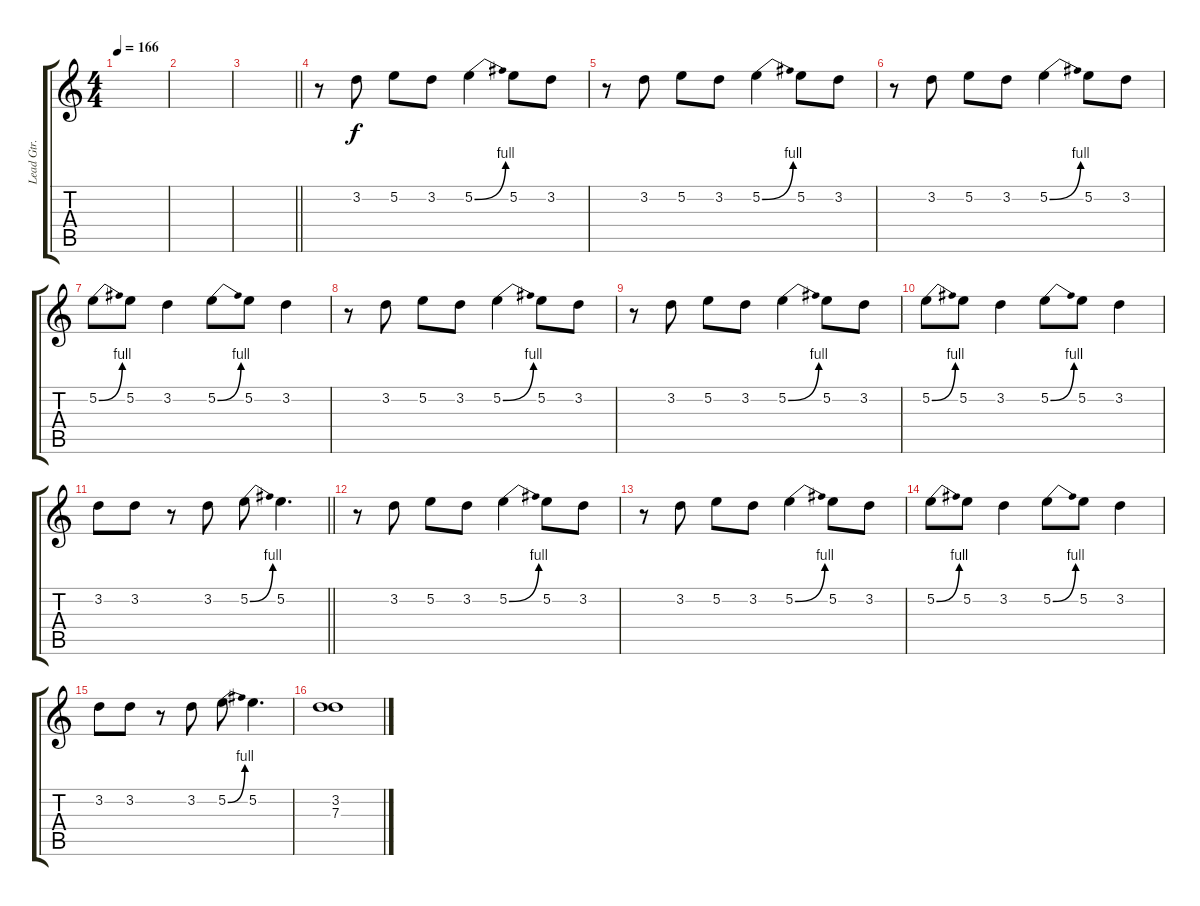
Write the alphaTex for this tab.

\track ("Lead Gtr." "Lead Gtr.") {instrument electricguitarmuted}
\staff {score tabs}
\tuning (E4 B3 G3 D3 A2 D2) {hide}
\ts (4 4)
\tempo 166
\clef g2
\ks c
|
|
\barLineRight lightlight
|
r.8{volume 10 balance 10} 3.2.8 5.2.8 3.2.8 5.2{be (bend 0 0 60 4)}.4 5.2.8 3.2.8 |
r.8 3.2.8 5.2.8 3.2.8 5.2{be (bend 0 0 60 4)}.4 5.2.8 3.2.8 |
r.8 3.2.8 5.2.8 3.2.8 5.2{be (bend 0 0 60 4)}.4 5.2.8 3.2.8 |
5.2{be (bend 0 0 60 4)}.8 5.2.8 3.2.4 5.2{be (bend 0 0 60 4)}.8 5.2.8 3.2.4 |
r.8 3.2.8 5.2.8 3.2.8 5.2{be (bend 0 0 60 4)}.4 5.2.8 3.2.8 |
r.8 3.2.8 5.2.8 3.2.8 5.2{be (bend 0 0 60 4)}.4 5.2.8 3.2.8 |
5.2{be (bend 0 0 60 4)}.8 5.2.8 3.2.4 5.2{be (bend 0 0 60 4)}.8 5.2.8 3.2.4 |
\barLineRight lightlight
3.2.8 3.2.8 r.8 3.2.8 5.2{be (bend 0 0 60 4)}.8 5.2.4{d} |
r.8 3.2.8 5.2.8 3.2.8 5.2{be (bend 0 0 60 4)}.4 5.2.8 3.2.8 |
r.8 3.2.8 5.2.8 3.2.8 5.2{be (bend 0 0 60 4)}.4 5.2.8 3.2.8 |
5.2{be (bend 0 0 60 4)}.8 5.2.8 3.2.4 5.2{be (bend 0 0 60 4)}.8 5.2.8 3.2.4 |
3.2.8 3.2.8 r.8 3.2.8 5.2{be (bend 0 0 60 4)}.8 5.2.4{d} |
(3.2 7.3).1
